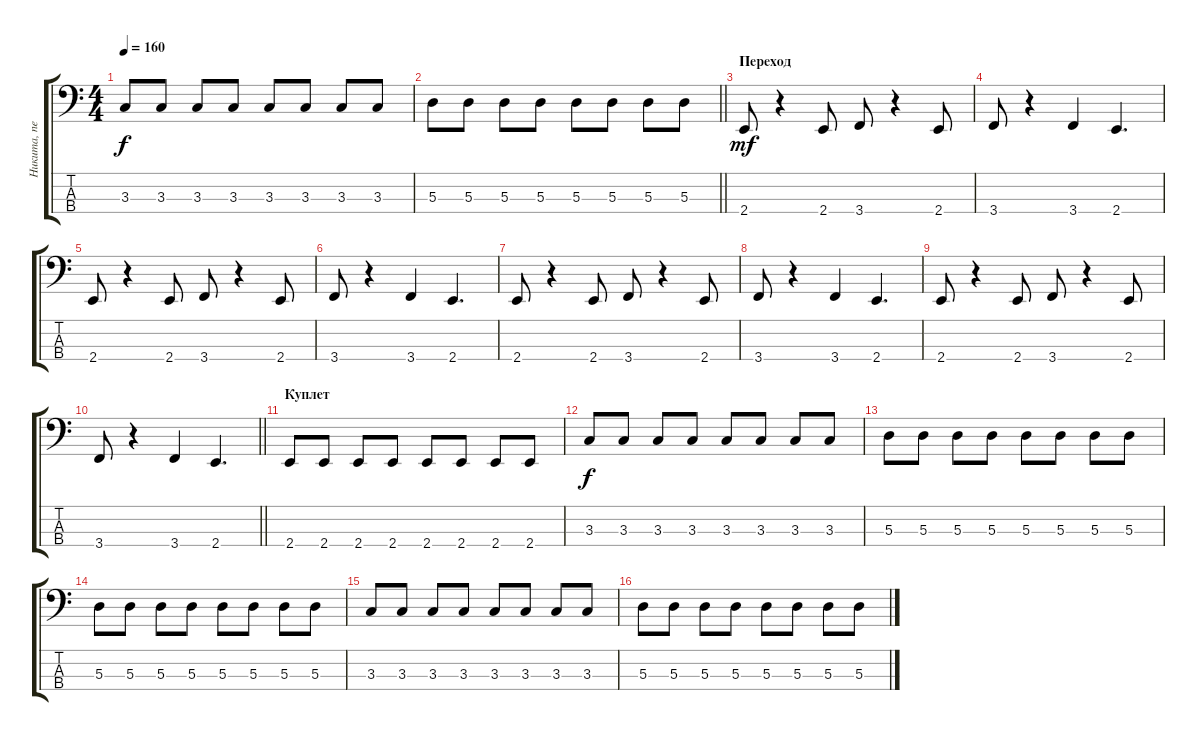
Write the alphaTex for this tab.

\track ("Никита, перестрой гитару" "Никита, пе") {instrument electricbasspick}
\staff {score tabs}
\tuning (G2 D2 A1 D1) {hide}
\ts (4 4)
\tempo 160
\clef f4
\ks c
3.3.8{dy f} 3.3.8 3.3.8 3.3.8 3.3.8 3.3.8 3.3.8 3.3.8 |
\barLineRight lightlight
5.3.8 5.3.8 5.3.8 5.3.8 5.3.8 5.3.8 5.3.8 5.3.8 |
\section ("" "Переход")
2.4.8{dy mf} r.4 2.4.8 3.4.8 r.4 2.4.8 |
3.4.8 r.4 3.4.4 2.4.4{d} |
2.4.8 r.4 2.4.8 3.4.8 r.4 2.4.8 |
3.4.8 r.4 3.4.4 2.4.4{d} |
2.4.8 r.4 2.4.8 3.4.8 r.4 2.4.8 |
3.4.8 r.4 3.4.4 2.4.4{d} |
2.4.8 r.4 2.4.8 3.4.8 r.4 2.4.8 |
\barLineRight lightlight
3.4.8 r.4 3.4.4 2.4.4{d} |
\section ("" "Куплет")
2.4.8 2.4.8 2.4.8 2.4.8 2.4.8 2.4.8 2.4.8 2.4.8 |
3.3.8{dy f} 3.3.8 3.3.8 3.3.8 3.3.8 3.3.8 3.3.8 3.3.8 |
5.3.8 5.3.8 5.3.8 5.3.8 5.3.8 5.3.8 5.3.8 5.3.8 |
5.3.8 5.3.8 5.3.8 5.3.8 5.3.8 5.3.8 5.3.8 5.3.8 |
3.3.8 3.3.8 3.3.8 3.3.8 3.3.8 3.3.8 3.3.8 3.3.8 |
5.3.8 5.3.8 5.3.8 5.3.8 5.3.8 5.3.8 5.3.8 5.3.8
